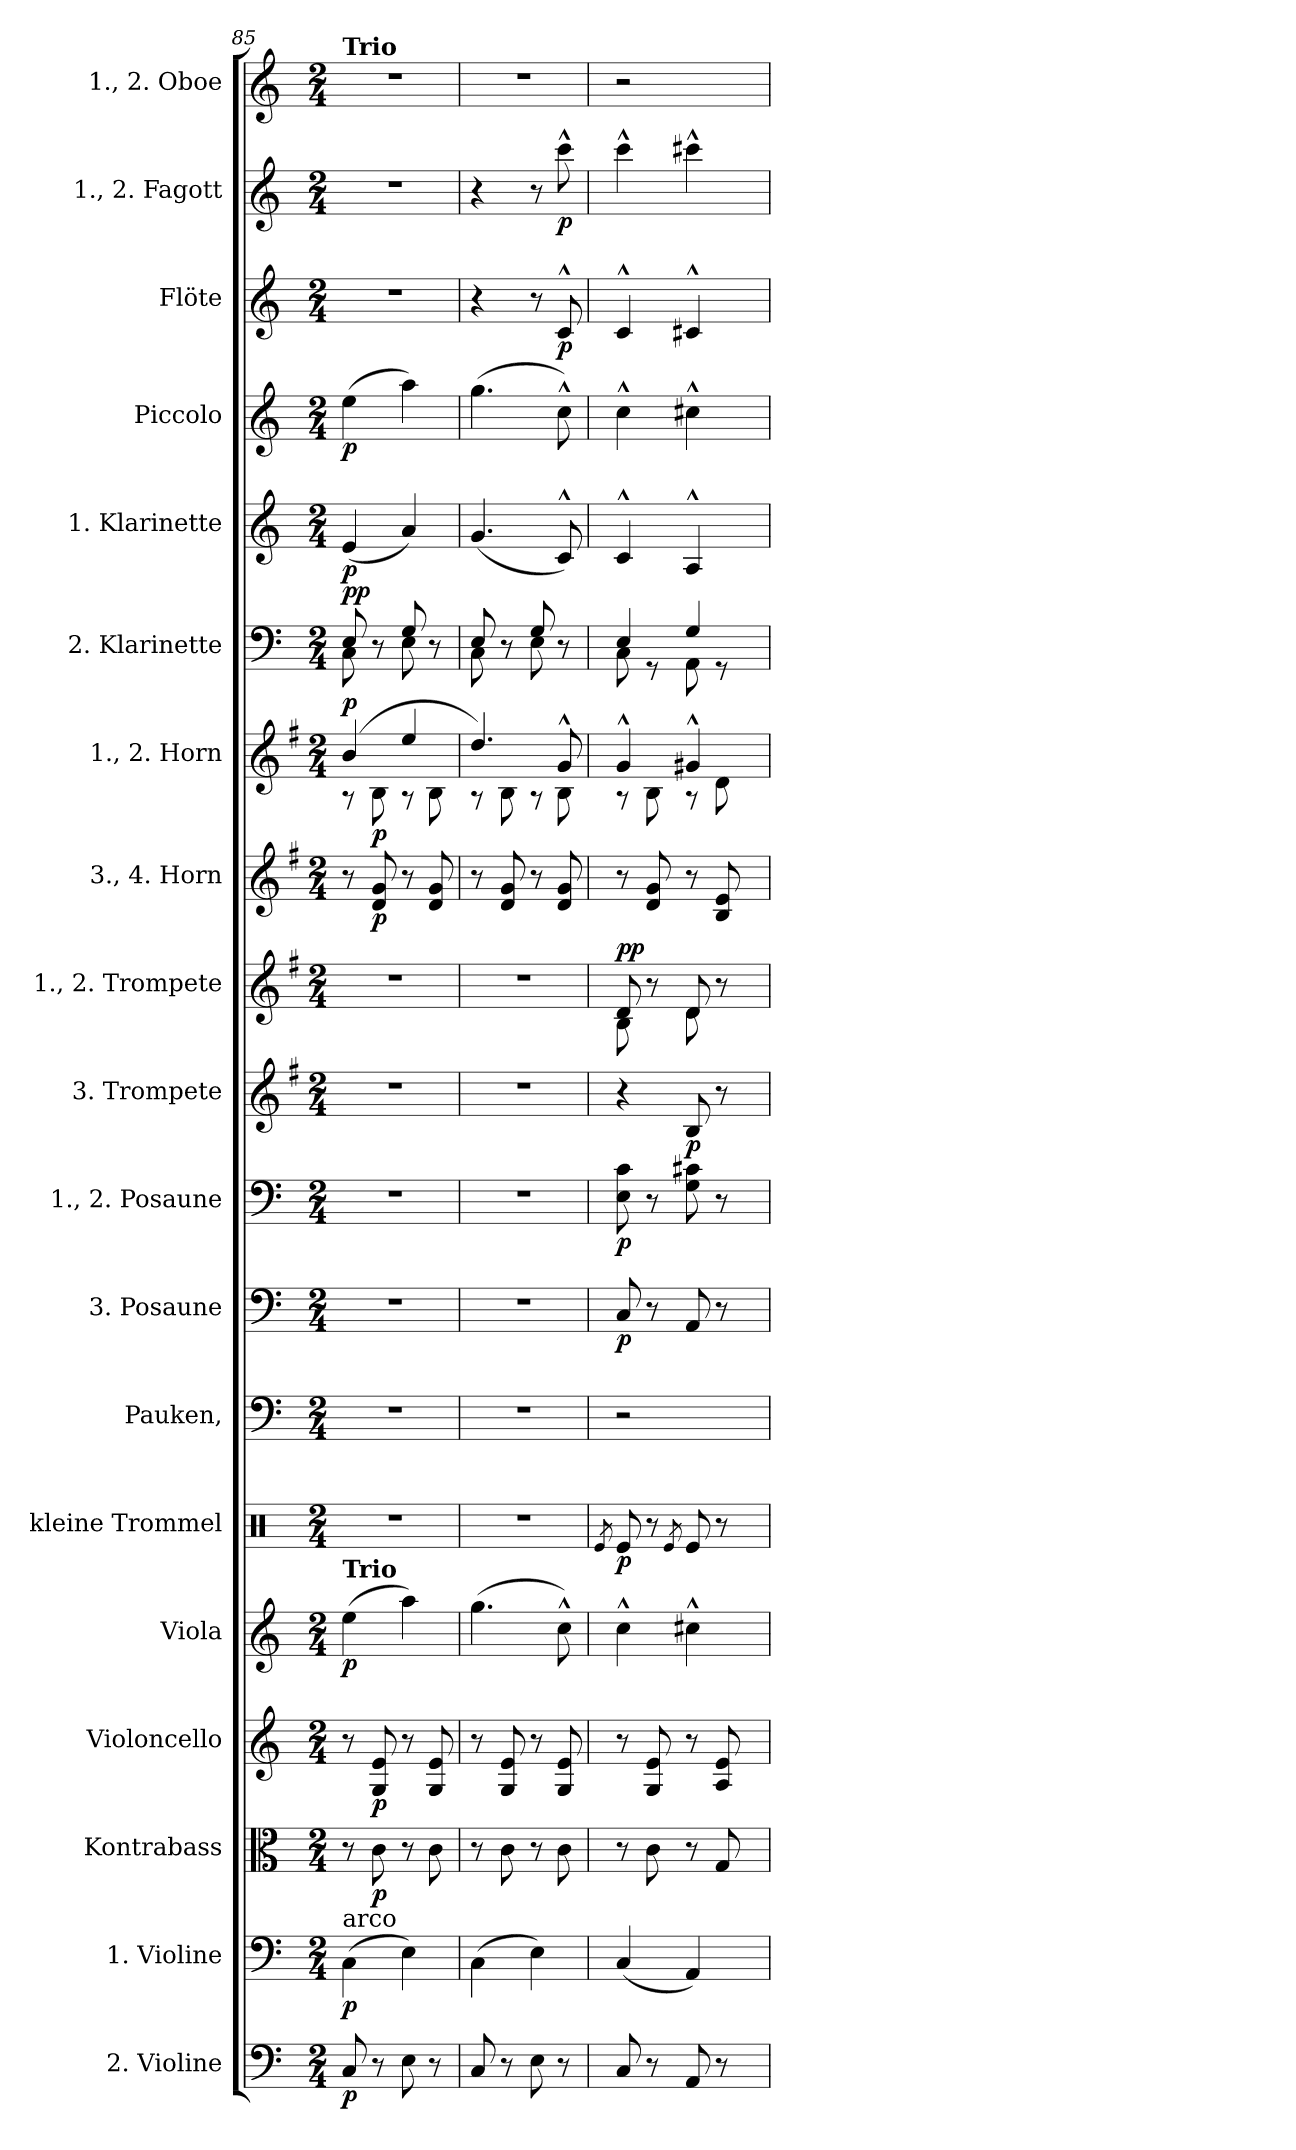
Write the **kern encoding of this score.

**kern	**dynam	**kern	**dynam	**kern	**dynam	**kern	**dynam	**kern	**dynam	**kern	**dynam	**kern	**kern	**dynam	**kern	**dynam	**kern	**dynam	**kern	**dynam	**kern	**dynam	**kern	**dynam	**kern	**dynam	**kern	**dynam	**kern	**dynam	**kern	**dynam	**kern	**dynam	**kern
*part19	*part19	*part18	*part18	*part17	*part17	*part16	*part16	*part15	*part15	*part14	*part14	*part13	*part12	*part12	*part11	*part11	*part10	*part10	*part9	*part9	*part8	*part8	*part7	*part7	*part6	*part6	*part5	*part5	*part4	*part4	*part3	*part3	*part2	*part2	*part1
*staff19	*staff19	*staff18	*staff18	*staff17	*staff17	*staff16	*staff16	*staff15	*staff15	*staff14	*staff14	*staff13	*staff12	*staff12	*staff11	*staff11	*staff10	*staff10	*staff9	*staff9	*staff8	*staff8	*staff7	*staff7	*staff6	*staff6	*staff5	*staff5	*staff4	*staff4	*staff3	*staff3	*staff2	*staff2	*staff1
*I"2. Violine	*	*I"1. Violine	*	*I"Kontrabass	*	*I"Violoncello	*	*I"Viola	*	*I"kleine Trommel	*	*I"Pauken,	*I"3. Posaune	*	*I"1., 2. Posaune	*	*I"3. Trompete	*	*I"1., 2. Trompete	*	*I"3., 4. Horn	*	*I"1., 2. Horn	*	*I"2. Klarinette	*	*I"1. Klarinette	*	*I"Piccolo	*	*I"Flöte	*	*I"1., 2. Fagott	*	*I"1., 2. Oboe
*I'2. Vl.	*	*I'1. Vl.	*	*I'Kb.	*	*I'Vc.	*	*I'Va.	*	*I'kl. Tr.	*	*I'Pk.,	*I'3. Pos.	*	*I'1., 2. Pos.	*	*I'3. Trp.	*	*I'1., 2. Trp.	*	*I'3., 4. Hr.	*	*I'1., 2.  Hr.	*	*I'2. Klar.	*	*I'1. Klar.	*	*I'Picc.	*	*I'Fl.	*	*I'1., 2. Fag.	*	*I'1., 2. Ob.
*clefF4	*	*clefF4	*	*clefC3	*	*clefG2	*	*clefG2	*	*clefX	*	*clefF4	*clefF4	*	*clefF4	*	*clefG2	*	*clefG2	*	*clefG2	*	*clefG2	*	*clefF4	*	*clefG2	*	*clefG2	*	*clefG2	*	*clefG2	*	*clefG2
*ITrd7c12	*	*	*	*	*	*	*	*	*	*	*	*	*	*	*	*	*ITrd-3c-5	*	*ITrd-3c-5	*	*ITrd4c7	*	*ITrd4c7	*	*	*	*ITrd1c2	*	*ITrd1c2	*	*	*	*ITrd-7c-12	*	*
*k[]	*	*k[]	*	*k[]	*	*k[]	*	*k[]	*	*k[]	*	*k[]	*k[]	*	*k[]	*	*k[]	*	*k[]	*	*k[]	*	*k[]	*	*k[]	*	*k[b-e-]	*	*k[b-e-]	*	*k[]	*	*k[]	*	*k[]
*M2/4	*	*M2/4	*	*M2/4	*	*M2/4	*	*M2/4	*	*M2/4	*	*M2/4	*M2/4	*	*M2/4	*	*M2/4	*	*M2/4	*	*M2/4	*	*M2/4	*	*M2/4	*	*M2/4	*	*M2/4	*	*M2/4	*	*M2/4	*	*M2/4
=85	=85	=85	=85	=85	=85	=85	=85	=85	=85	=85	=85	=85	=85	=85	=85	=85	=85	=85	=85	=85	=85	=85	=85	=85	=85	=85	=85	=85	=85	=85	=85	=85	=85	=85	=85
*	*	*	*	*	*	*	*	*	*	*	*	*	*	*	*	*	*	*	*	*	*	*	*^	*	*^	*	*	*	*	*	*	*	*	*	*
!	!	!	!	!	!	!	!	!	!	!	!	!	!	!	!	!	!	!	!	!	!	!	!	!	!	!	!	!	!	!	!	!	!	!	!	!	!LO:TX:a:B:t=Trio
!	!	!	!	!	!	!	!	!LO:TX:a:B:t=Trio	!	!	!	!	!	!	!	!	!	!	!	!	!	!	!	!	!	!	!	!	!	!	!	!	!	!	!	!	!
!	!	!LO:TX:a:t=arco	!	!	!	!	!	!	!	!	!	!	!	!	!	!	!	!	!	!	!	!	!	!	!	!	!	!	!	!	!	!	!	!	!	!	!
!	!LO:DY:b	!	!LO:DY:b	!	!	!	!	!	!LO:DY:b	!	!	!	!	!	!	!	!	!	!	!	!	!	!	!	!LO:DY:a	!	!	!LO:DY:a	!	!	!	!	!	!	!	!	!
!	!	!	!	!	!	!	!	!	!	!	!	!	!	!	!	!	!	!	!	!	!	!	!	!	!	!	!	!LO:DY:n=1:b	!	!LO:DY:b	!	!LO:DY:b	!	!	!	!	!
8CC/	p	(>4C\	p	8r	.	8r	.	(>4ee\	p	2r	.	2r	2r	.	2r	.	2r	.	2r	.	8r	.	(>4e/	8rA	p	8E/	8C\	p p	(<4d/	p	(>4dd\	p	2r	.	2r	.	2r
!	!	!	!	!	!LO:DY:b	!	!LO:DY:b	!	!	!	!	!	!	!	!	!	!	!	!	!	!	!LO:DY:b	!	!	!LO:DY:b	!	!	!	!	!	!	!	!	!	!	!	!
8r	.	.	.	8c\	p	8G/ 8e/	p	.	.	.	.	.	.	.	.	.	.	.	.	.	8G/ 8c/	p	.	8E\	p	8r	8ryy	.	.	.	.	.	.	.	.	.	.
8EE\	.	4E\)	.	8r	.	8r	.	4aa\)	.	.	.	.	.	.	.	.	.	.	.	.	8r	.	4a/	8rA	.	8G/	8E\	.	4g/)	.	4gg\)	.	.	.	.	.	.
8r	.	.	.	8c\	.	8G/ 8e/	.	.	.	.	.	.	.	.	.	.	.	.	.	.	8G/ 8c/	.	.	8E\	.	8r	8ryy	.	.	.	.	.	.	.	.	.	.
=86	=86	=86	=86	=86	=86	=86	=86	=86	=86	=86	=86	=86	=86	=86	=86	=86	=86	=86	=86	=86	=86	=86	=86	=86	=86	=86	=86	=86	=86	=86	=86	=86	=86	=86	=86	=86	=86
8CC/	.	(>4C\	.	8r	.	8r	.	(>4.gg\	.	2r	.	2r	2r	.	2r	.	2r	.	2r	.	8r	.	4.g/)	8rA	.	8E/	8C\	.	(<4.f/	.	(>4.ff\	.	4r	.	4r	.	2r
8r	.	.	.	8c\	.	8G/ 8e/	.	.	.	.	.	.	.	.	.	.	.	.	.	.	8G/ 8c/	.	.	8E\	.	8r	8ryy	.	.	.	.	.	.	.	.	.	.
8EE\	.	4E\)	.	8r	.	8r	.	.	.	.	.	.	.	.	.	.	.	.	.	.	8r	.	.	8rA	.	8G/	8E\	.	.	.	.	.	8r	.	8r	.	.
!	!	!	!	!	!	!	!	!	!	!	!	!	!	!	!	!	!	!	!	!	!	!	!	!	!	!	!	!	!	!	!	!	!	!LO:DY:b	!	!LO:DY:b	!
8r	.	.	.	8c\	.	8G/ 8e/	.	8cc^^\)	.	.	.	.	.	.	.	.	.	.	.	.	8G/ 8c/	.	8c^^/	8E\	.	8r	8ryy	.	8B-^^/)	.	8b-^^\)	.	8c^^/	p	8cccc^^\	p	.
=87	=87	=87	=87	=87	=87	=87	=87	=87	=87	=87	=87	=87	=87	=87	=87	=87	=87	=87	=87	=87	=87	=87	=87	=87	=87	=87	=87	=87	=87	=87	=87	=87	=87	=87	=87	=87	=87
.	.	.	.	.	.	.	.	.	.	8qRe/	.	.	.	.	.	.	.	.	.	.	.	.	.	.	.	.	.	.	.	.	.	.	.	.	.	.	.
*	*	*	*	*	*	*	*	*	*	*	*	*	*	*	*	*	*	*	*^	*	*	*	*	*	*	*	*	*	*	*	*	*	*	*	*	*	*
!	!	!	!	!	!	!	!	!	!	!	!LO:DY:b	!	!	!LO:DY:b	!	!LO:DY:b	!	!	!	!	!LO:DY:a	!	!	!	!	!	!	!	!	!	!	!	!	!	!	!	!	!
!	!	!	!	!	!	!	!	!	!	!	!	!	!	!	!	!	!	!	!	!	!LO:DY:n=1:b	!	!	!	!	!	!	!	!	!	!	!	!	!	!	!	!	!
8CC/	.	(<4C/	.	8r	.	8r	.	4cc^^\	.	8Re/	p	2r	8C/	p	8E\ 8c\	p	4r	.	8g/	8e\	p p	8r	.	4c^^/	8rA	.	4E/	8C\	.	4B-^^/	.	4b-^^\	.	4c^^/	.	4cccc^^\	.	2r
8r	.	.	.	8c\	.	8G/ 8e/	.	.	.	8r	.	.	8r	.	8r	.	.	.	8r	8ryy	.	8G/ 8c/	.	.	8E\	.	.	8r	.	.	.	.	.	.	.	.	.	.
.	.	.	.	.	.	.	.	.	.	8qRe/	.	.	.	.	.	.	.	.	.	.	.	.	.	.	.	.	.	.	.	.	.	.	.	.	.	.	.	.
!	!	!	!	!	!	!	!	!	!	!	!	!	!	!	!	!	!	!LO:DY:b	!	!	!	!	!	!	!	!	!	!	!	!	!	!	!	!	!	!	!	!
8AAA/	.	4AA/)	.	8r	.	8r	.	4cc#X^^\	.	8Re/	.	.	8AA/	.	8G\ 8c#X\	.	8e/	p	8g/	8g\	.	8r	.	4c#X^^/	8rA	.	4G/	8AA\	.	4G^^/	.	4bn^^\	.	4c#X^^/	.	4cccc#X^^\	.	.
8r	.	.	.	8G/	.	8A/ 8e/	.	.	.	8r	.	.	8r	.	8r	.	8r	.	8r	8ryy	.	8E/ 8A/	.	.	8G\	.	.	8r	.	.	.	.	.	.	.	.	.	.
8ryy	.	8ryy	.	8ryy	.	8ryy	.	8ryy	.	8ryy	.	8ryy	8ryy	.	8ryy	.	8ryy	.	8ryy	8ryy	.	8ryy	.	8ryy	8ryy	.	8ryy	8ryy	.	8ryy	.	8ryy	.	8ryy	.	8ryy	.	8ryy
*	*	*	*	*	*	*	*	*	*	*	*	*	*	*	*	*	*	*	*	*	*	*	*	*v	*v	*	*	*	*	*	*	*	*	*	*	*	*	*
*	*	*	*	*	*	*	*	*	*	*	*	*	*	*	*	*	*	*	*v	*v	*	*	*	*	*	*v	*v	*	*	*	*	*	*	*	*	*	*
=	=	=	=	=	=	=	=	=	=	=	=	=	=	=	=	=	=	=	=	=	=	=	=	=	=	=	=	=	=	=	=	=	=	=	=
*-	*-	*-	*-	*-	*-	*-	*-	*-	*-	*-	*-	*-	*-	*-	*-	*-	*-	*-	*-	*-	*-	*-	*-	*-	*-	*-	*-	*-	*-	*-	*-	*-	*-	*-	*-
